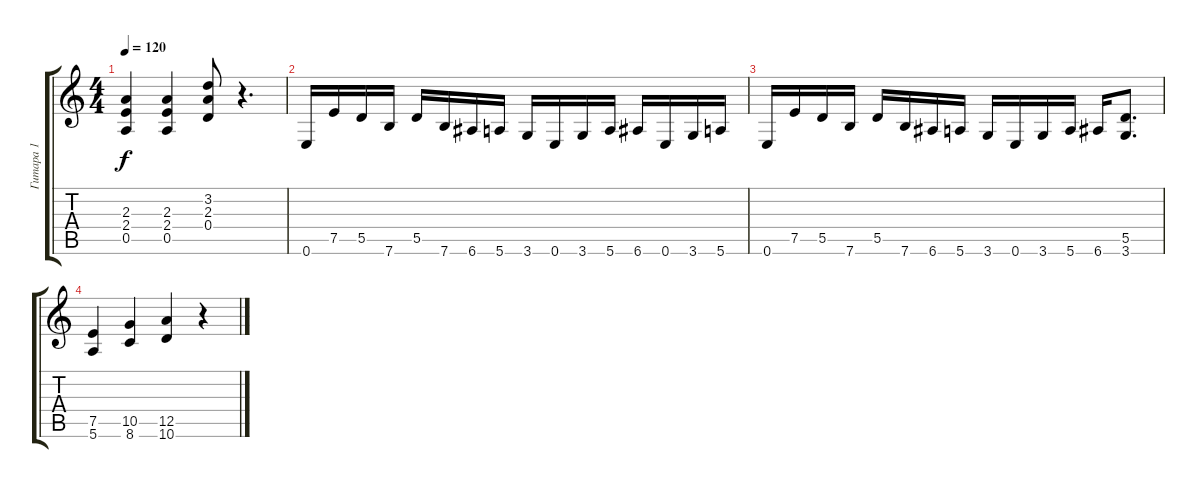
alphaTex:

\track ("Гитара 1" "Гитара 1") {instrument distortionguitar}
\staff {score tabs}
\tuning (E4 B3 G3 D3 A2 E2) {hide}
\ts (4 4)
\tempo 120
\clef g2
\ks c
(2.3 2.4 0.5).4{dy f} (2.3 2.4 0.5).4 (3.2 2.3 0.4).8 r.4{d} |
0.6.16 7.5.16 5.5.16 7.6.16 5.5.16 7.6.16 6.6.16 5.6.16 3.6.16 0.6.16 3.6.16 5.6.16 6.6.16 0.6.16 3.6.16 5.6.16 |
0.6.16 7.5.16 5.5.16 7.6.16 5.5.16 7.6.16 6.6.16 5.6.16 3.6.16 0.6.16 3.6.16 5.6.16 6.6.16 (5.5 3.6).8{d} |
(7.5 5.6).4 (10.5 8.6).4 (12.5 10.6).4 r.4
